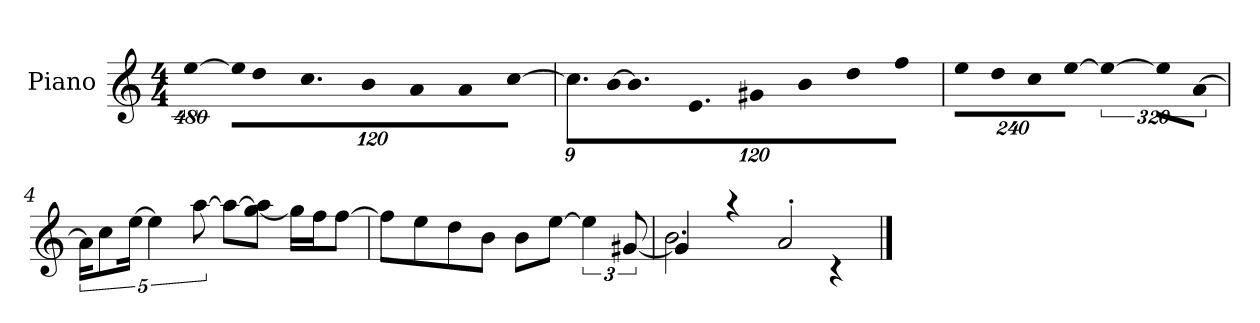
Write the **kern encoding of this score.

**kern
*part1
*staff1
*I"Piano
*I'P-no
*clefG2
*k[]
*M4/4
*MM90
=1
!LO:N:vis=4
[1920%427ee\
!LO:N:vis=16
1920%107ee\KL]
!LO:N:vis=8
640%71dd\
9.cc\
!LO:N:vis=8
640%71b\
!LO:N:vis=8
640%71a\
!LO:N:vis=8
640%71a\
!LO:N:vis=8
[640%71cc\J
=2
*Xbrackettup
9.cc\L]
!LO:N:vis=16
[1920%107b\K
9.b\]
9.e\
!LO:N:vis=8
640%71g#X\
!LO:N:vis=8
640%71b\
!LO:N:vis=8
640%71dd\
!LO:N:vis=8
640%71ff\J
=3
*brackettup
!LO:N:vis=8
960%137ee\L
!LO:N:vis=8
960%137dd\
!LO:N:vis=8
960%137cc\
!LO:N:vis=8
[960%137ee\J
!LO:N:vis=4
640%183ee\_
!LO:N:vis=16
1920%137ee\LL]
!LO:N:vis=16
[1920%137a\JJ
=4
20a\KL]
10cc\
[20ee\Jk
5ee\]
[10aa\
8aa\L_
[8gg\ 8aa\]J
16gg\LL]
16ff\J
[8ff\J
!!LO:LB:g=z
=5
8ff\L]
8ee\
8dd\
8b\J
8b\L
[8ee\J
6ee\]
[12g#X/
=6
*^
4g#/]	2.b\
4r	.
2a'/	.
.	4r
*v	*v
==
*-
